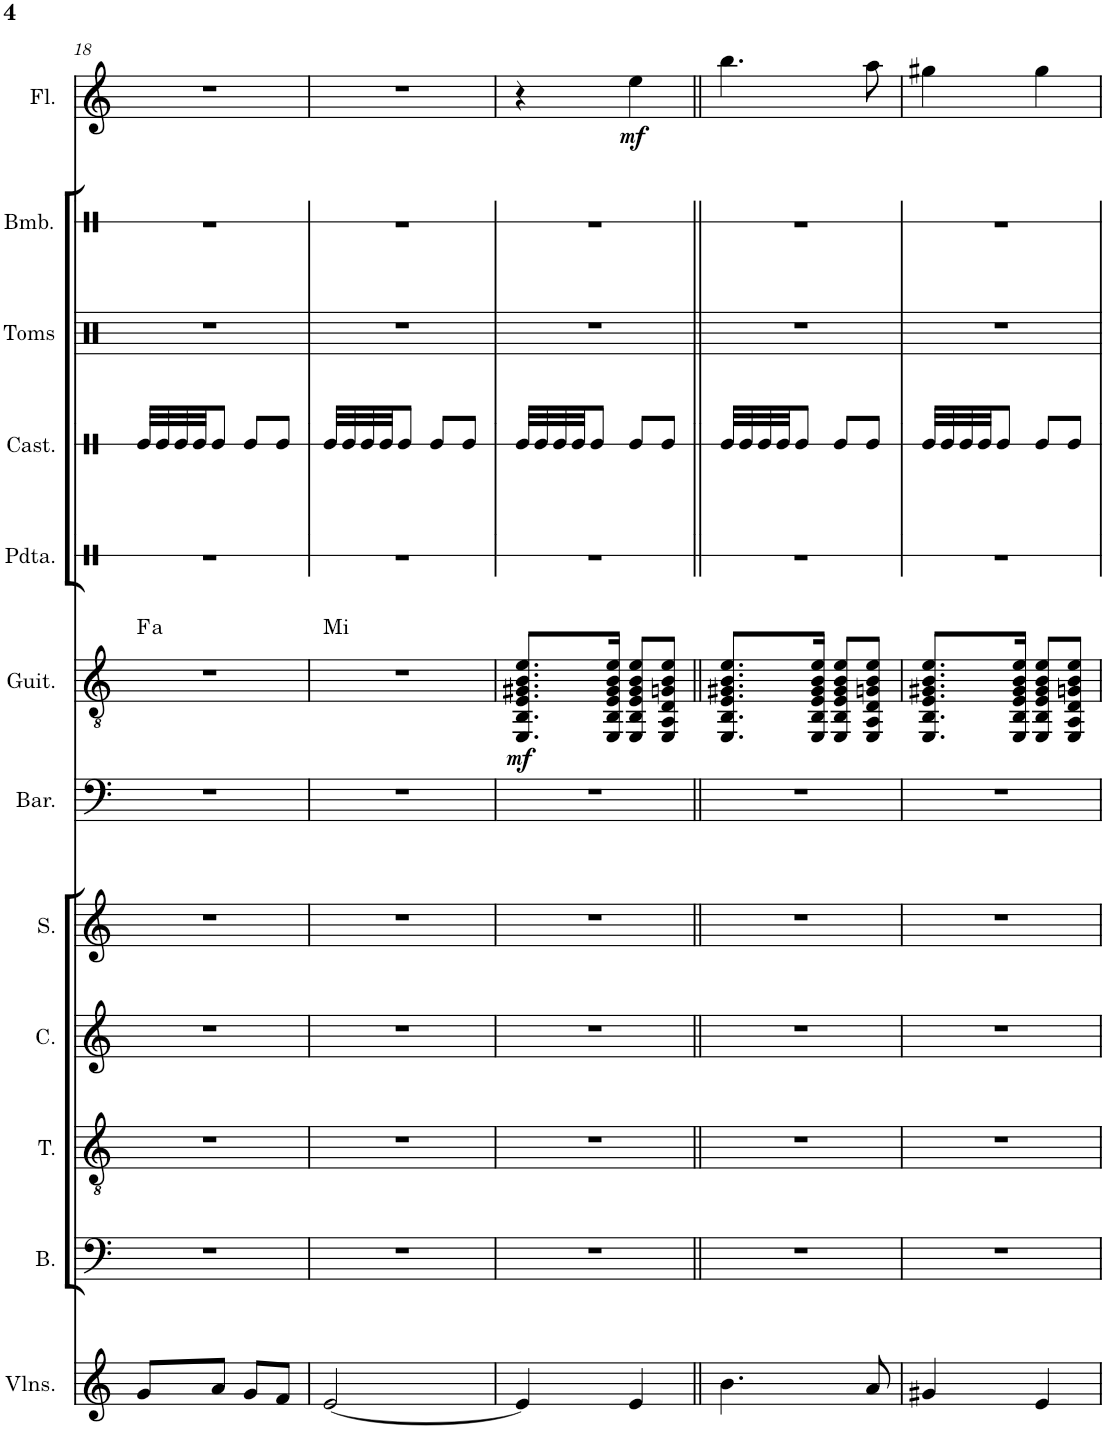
**kern	**kern	**kern	**kern	**kern	**kern	**kern	**dynam	**harte	**kern	**kern	**kern	**kern	**kern	**dynam
*part12	*part11	*part10	*part9	*part8	*part7	*part6	*part6	*part6	*part5	*part4	*part3	*part2	*part1	*part1
*staff12	*staff11	*staff10	*staff9	*staff8	*staff7	*staff6	*staff6	*	*staff5	*staff4	*staff3	*staff2	*staff1	*staff1
*I"Violines	*I"Bajo	*I"Tenor	*I"Contralto	*I"Soprano	*I"Barítono	*I"Guitarra	*	*	*I"Pandereta	*I"Castañuelas	*I"Toms	*I"Bombo	*I"Flauta	*
*I'Vlns.	*I'B.	*I'T.	*I'C.	*I'S.	*I'Bar.	*I'Guit.	*	*	*I'Pdta.	*I'Cast.	*I'Toms	*I'Bmb.	*I'Fl.	*
!!LO:PB:g=z
*clefG2	*clefF4	*clefGv2	*clefG2	*clefG2	*clefF4	*clefGv2	*	*	*clefX	*clefX	*clefX	*clefX	*clefG2	*
*k[]	*k[]	*k[]	*k[]	*k[]	*k[]	*k[]	*	*	*k[]	*k[]	*k[]	*k[]	*k[]	*
*M2/4	*M2/4	*M2/4	*M2/4	*M2/4	*M2/4	*M2/4	*	*	*M2/4	*M2/4	*M2/4	*M2/4	*M2/4	*
=18	=18	=18	=18	=18	=18	=18	=18	=18	=18	=18	=18	=18	=18	=18
!	!	!	!	!	!	!	!	!LO:H:kt=a	!	!	!	!	!	!
8g/L	2r	2r	2r	2r	2r	2r	.	.	2r	32Re/LLL	2r	2r	2r	.
.	.	.	.	.	.	.	.	.	.	32Re/	.	.	.	.
.	.	.	.	.	.	.	.	.	.	32Re/	.	.	.	.
.	.	.	.	.	.	.	.	.	.	32Re/JJ	.	.	.	.
8a/J	.	.	.	.	.	.	.	.	.	8Re/J	.	.	.	.
8g/L	.	.	.	.	.	.	.	.	.	8Re/L	.	.	.	.
8f/J	.	.	.	.	.	.	.	.	.	8Re/J	.	.	.	.
=19	=19	=19	=19	=19	=19	=19	=19	=19	=19	=19	=19	=19	=19	=19
!	!	!	!	!	!	!	!	!LO:H:kt=Mi	!	!	!	!	!	!
[2e/	2r	2r	2r	2r	2r	2r	.	N	2r	32Re/LLL	2r	2r	2r	.
.	.	.	.	.	.	.	.	.	.	32Re/	.	.	.	.
.	.	.	.	.	.	.	.	.	.	32Re/	.	.	.	.
.	.	.	.	.	.	.	.	.	.	32Re/JJ	.	.	.	.
.	.	.	.	.	.	.	.	.	.	8Re/J	.	.	.	.
.	.	.	.	.	.	.	.	.	.	8Re/L	.	.	.	.
.	.	.	.	.	.	.	.	.	.	8Re/J	.	.	.	.
=20	=20	=20	=20	=20	=20	=20	=20	=20	=20	=20	=20	=20	=20	=20
!	!	!	!	!	!	!	!LO:DY:b	!	!	!	!	!	!	!
4e/]	2r	2r	2r	2r	2r	8.EE/ 8.BB/ 8.E/ 8.G#X/ 8.B/ 8.e/L	mf	.	2r	32Re/LLL	2r	2r	4r	.
.	.	.	.	.	.	.	.	.	.	32Re/	.	.	.	.
.	.	.	.	.	.	.	.	.	.	32Re/	.	.	.	.
.	.	.	.	.	.	.	.	.	.	32Re/JJ	.	.	.	.
.	.	.	.	.	.	.	.	.	.	8Re/J	.	.	.	.
.	.	.	.	.	.	16EE/ 16BB/ 16E/ 16G#/ 16B/ 16e/Jk	.	.	.	.	.	.	.	.
!	!	!	!	!	!	!	!	!	!	!	!	!	!	!LO:DY:b
4e/	.	.	.	.	.	8EE/ 8BB/ 8E/ 8G#/ 8B/ 8e/L	.	.	.	8Re/L	.	.	4ee\	mf
.	.	.	.	.	.	8EE/ 8AA/ 8D/ 8Gn/ 8B/ 8e/J	.	.	.	8Re/J	.	.	.	.
=21||	=21||	=21||	=21||	=21||	=21||	=21||	=21||	=21||	=21||	=21||	=21||	=21||	=21||	=21||
4.b\	2r	2r	2r	2r	2r	8.EE/ 8.BB/ 8.E/ 8.G#X/ 8.B/ 8.e/L	.	.	2r	32Re/LLL	2r	2r	4.bb\	.
.	.	.	.	.	.	.	.	.	.	32Re/	.	.	.	.
.	.	.	.	.	.	.	.	.	.	32Re/	.	.	.	.
.	.	.	.	.	.	.	.	.	.	32Re/JJ	.	.	.	.
.	.	.	.	.	.	.	.	.	.	8Re/J	.	.	.	.
.	.	.	.	.	.	16EE/ 16BB/ 16E/ 16G#/ 16B/ 16e/Jk	.	.	.	.	.	.	.	.
.	.	.	.	.	.	8EE/ 8BB/ 8E/ 8G#/ 8B/ 8e/L	.	.	.	8Re/L	.	.	.	.
8a/	.	.	.	.	.	8EE/ 8AA/ 8D/ 8Gn/ 8B/ 8e/J	.	.	.	8Re/J	.	.	8aa\	.
=22	=22	=22	=22	=22	=22	=22	=22	=22	=22	=22	=22	=22	=22	=22
4g#X/	2r	2r	2r	2r	2r	8.EE/ 8.BB/ 8.E/ 8.G#X/ 8.B/ 8.e/L	.	.	2r	32Re/LLL	2r	2r	4gg#X\	.
.	.	.	.	.	.	.	.	.	.	32Re/	.	.	.	.
.	.	.	.	.	.	.	.	.	.	32Re/	.	.	.	.
.	.	.	.	.	.	.	.	.	.	32Re/JJ	.	.	.	.
.	.	.	.	.	.	.	.	.	.	8Re/J	.	.	.	.
.	.	.	.	.	.	16EE/ 16BB/ 16E/ 16G#/ 16B/ 16e/Jk	.	.	.	.	.	.	.	.
4e/	.	.	.	.	.	8EE/ 8BB/ 8E/ 8G#/ 8B/ 8e/L	.	.	.	8Re/L	.	.	4gg#\	.
.	.	.	.	.	.	8EE/ 8AA/ 8D/ 8Gn/ 8B/ 8e/J	.	.	.	8Re/J	.	.	.	.
=	=	=	=	=	=	=	=	=	=	=	=	=	=	=
*-	*-	*-	*-	*-	*-	*-	*-	*-	*-	*-	*-	*-	*-	*-
